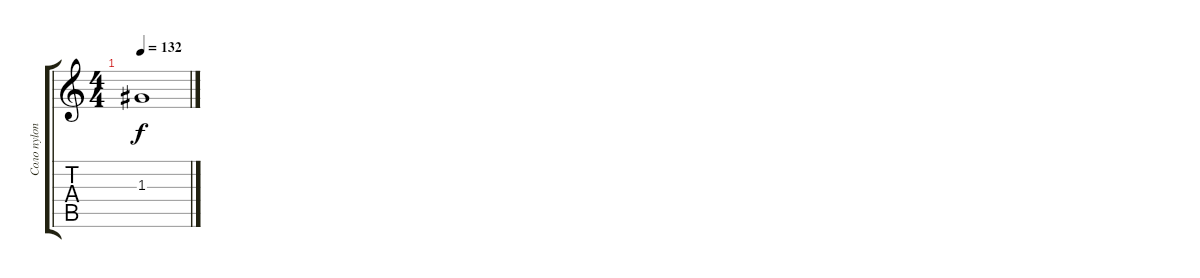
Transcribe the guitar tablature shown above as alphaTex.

\track ("Соло nylon" "Соло nylon") {instrument acousticguitarnylon}
\staff {score tabs}
\tuning (E4 B3 G3 D3 A2 E2) {hide}
\ts (4 4)
\tempo 132
\clef g2
\ks c
1.3{t}.1{dy f}
